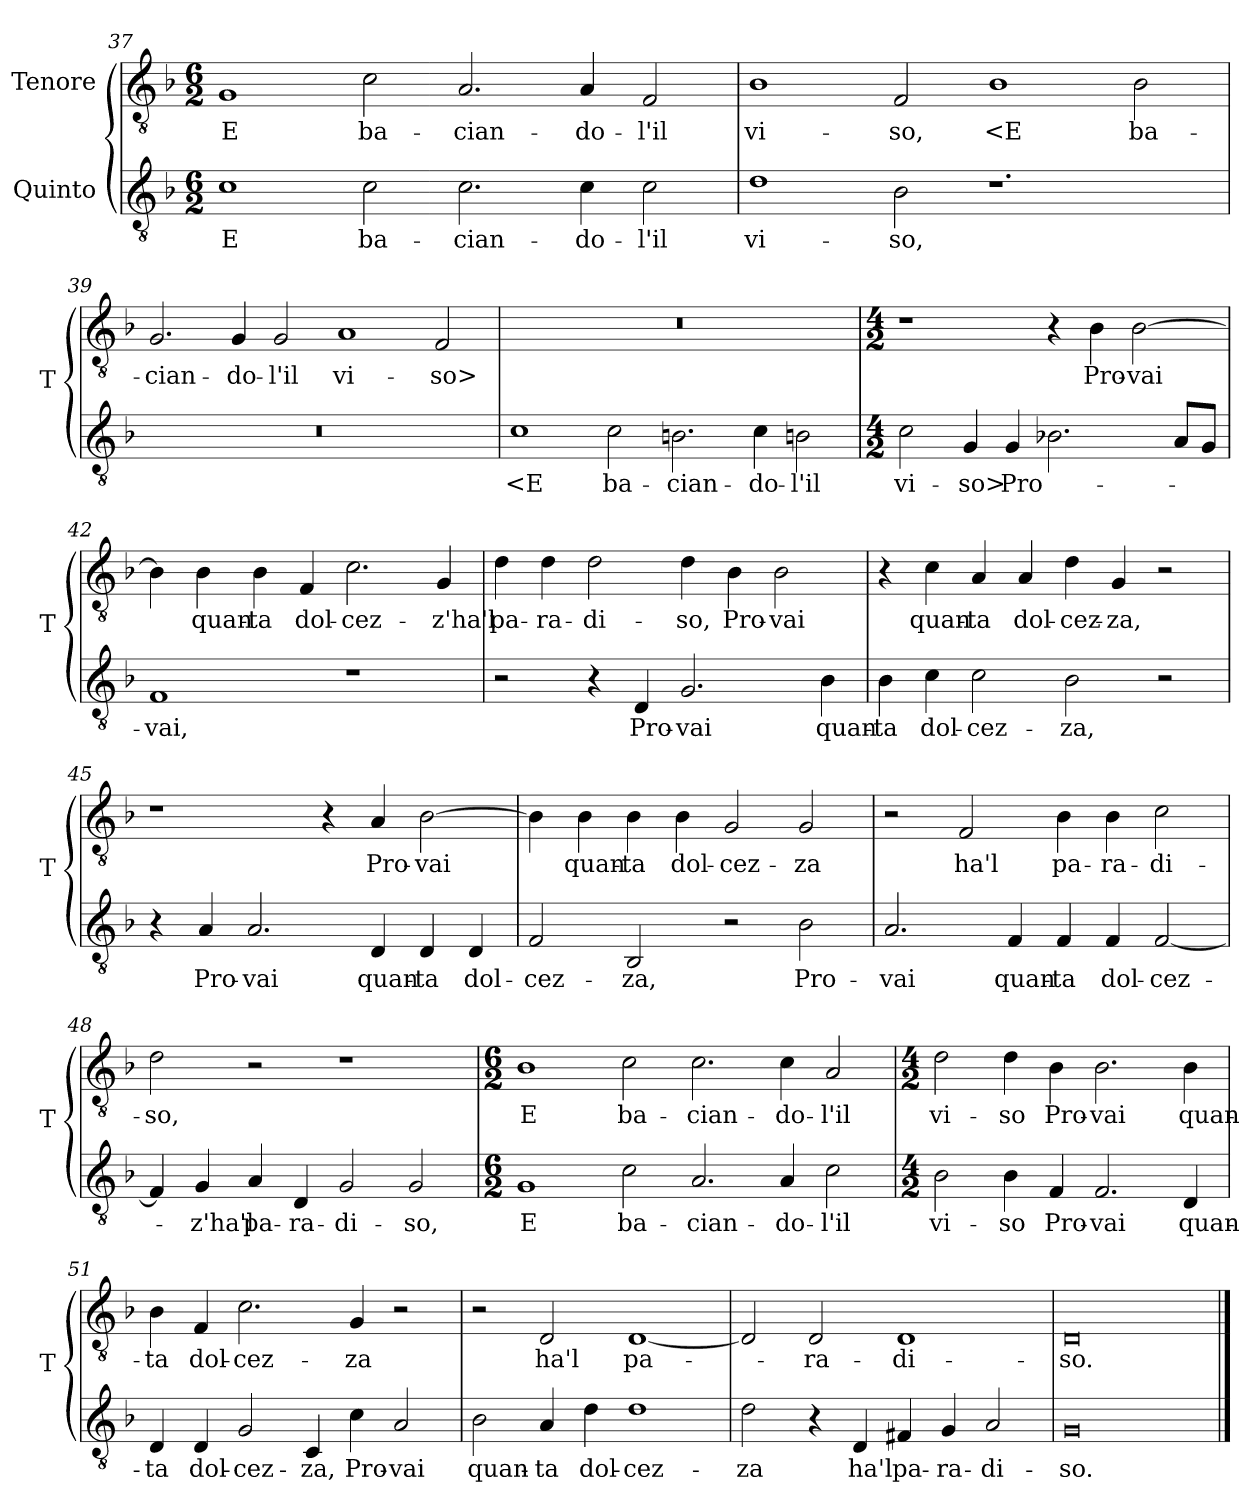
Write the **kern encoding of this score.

**kern	**text	**kern	**text
*part2	*part2	*part1	*part1
*staff2	*staff2	*staff1	*staff1
*I"Quinto	*	*I"Tenore	*
*	*	*I'T	*
*clefGv2	*	*clefGv2	*
*k[b-]	*	*k[b-]	*
*M6/2	*	*M6/2	*
=37	=37	=37	=37
1c	E	1G	E
2c	ba-	2c	ba-
2.c	-cian-	2.A	-cian-
4c	-do-	4A	-do-
2c	-l'il	2F	-l'il
=38	=38	=38	=38
1d	vi-	1B-	vi-
2B-	-so,	2F	-so,
1.r	.	1B-	<E
.	.	2B-	ba-
=39	=39	=39	=39
1%3r	.	2.G	-cian-
.	.	4G	-do-
.	.	2G	-l'il
.	.	1A	vi-
.	.	2F	-so>
=40	=40	=40	=40
1c	<E	1%3r	.
2c	ba-	.	.
2.Bn	-cian-	.	.
4c	-do-	.	.
2Bn	-l'il	.	.
=41	=41	=41	=41
*M4/2	*	*M4/2	*
2c	vi-	1r	.
4G	-so>	.	.
4G	Pro-	.	.
2.B-X	.	4r	.
.	.	4B-	Pro-
.	.	[2B-	-vai
8AL	.	.	.
8GJ	.	.	.
=42	=42	=42	=42
1F	-vai,	4B-]	.
.	.	4B-	quan-
.	.	4B-	-ta
.	.	4F	dol-
1r	.	2.c	-cez-
.	.	4G	-z'ha'l
=43	=43	=43	=43
2r	.	4d	pa-
.	.	4d	-ra-
4r	.	2d	-di-
4D	Pro-	.	.
2.G	-vai	4d	-so,
.	.	4B-	Pro-
.	.	2B-	-vai
4B-	quan-	.	.
=44	=44	=44	=44
4B-	-ta	4r	.
4c	dol-	4c	quan-
2c	-cez-	4A	-ta
.	.	4A	dol-
2B-	-za,	4d	-cez-
.	.	4G	-za,
2r	.	2r	.
=45	=45	=45	=45
4r	.	1r	.
4A	Pro-	.	.
2.A	-vai	.	.
.	.	4r	.
4D	quan-	4A	Pro-
4D	-ta	[2B-	-vai
4D	dol-	.	.
=46	=46	=46	=46
2F	-cez-	4B-]	.
.	.	4B-	quan-
2BB-	-za,	4B-	-ta
.	.	4B-	dol-
2r	.	2G	-cez-
2B-	Pro-	2G	-za
=47	=47	=47	=47
2.A	-vai	2r	.
.	.	2F	ha'l
4F	quan-	.	.
4F	-ta	4B-	pa-
4F	dol-	4B-	-ra-
[2F	-cez-	2c	-di-
=48	=48	=48	=48
4F]	.	2d	-so,
4G	-z'ha'l	.	.
4A	pa-	2r	.
4D	-ra-	.	.
2G	-di-	1r	.
2G	-so,	.	.
=49	=49	=49	=49
*M6/2	*	*M6/2	*
1G	E	1B-	E
2c	ba-	2c	ba-
2.A	-cian-	2.c	-cian-
4A	-do-	4c	-do-
2c	-l'il	2A	-l'il
=50	=50	=50	=50
*M4/2	*	*M4/2	*
2B-	vi-	2d	vi-
4B-	-so	4d	-so
4F	Pro-	4B-	Pro-
2.F	-vai	2.B-	-vai
4D	quan-	4B-	quan-
=51	=51	=51	=51
4D	-ta	4B-	-ta
4D	dol-	4F	dol-
2G	-cez-	2.c	-cez-
4C	-za,	.	.
4c	Pro-	4G	-za
2A	-vai	2r	.
=52	=52	=52	=52
2B-	quan-	2r	.
4A	-ta	2D	ha'l
4d	dol-	.	.
1d	-cez-	[1D	pa-
=53	=53	=53	=53
2d	-za	2D]	.
4r	.	2D	-ra-
4D	ha'l	.	.
4F#X	pa-	1D	-di-
4G	-ra-	.	.
2A	-di-	.	.
=54	=54	=54	=54
0G	-so.	0D	-so.
==	==	==	==
*-	*-	*-	*-
